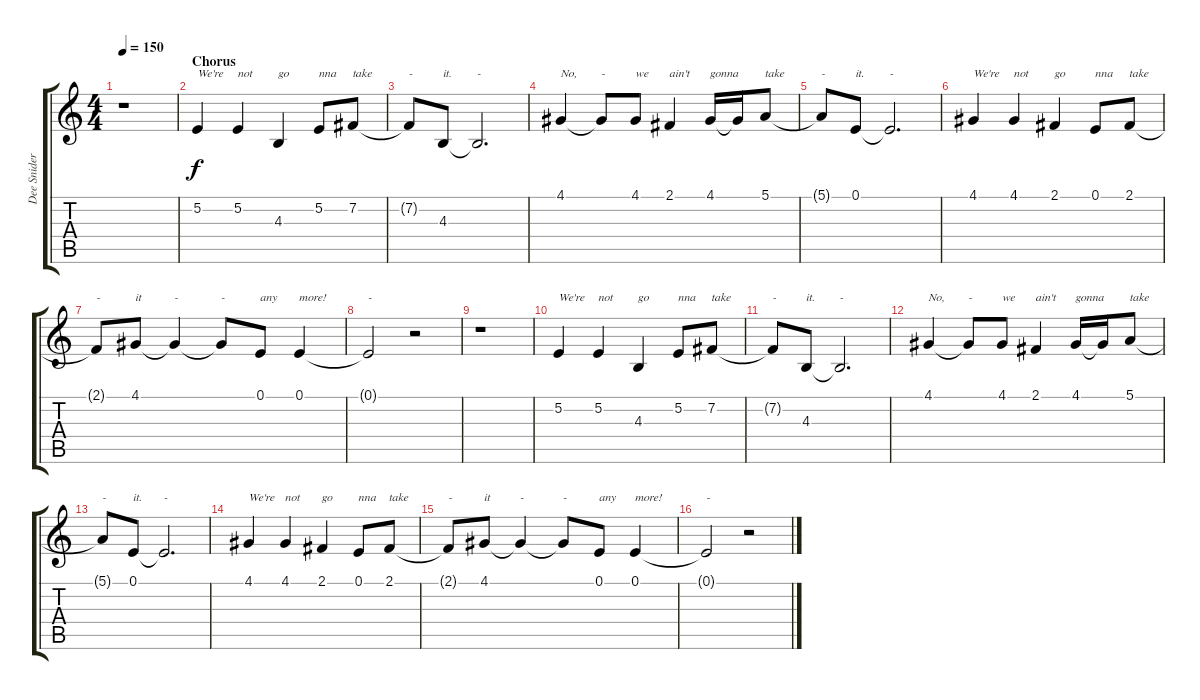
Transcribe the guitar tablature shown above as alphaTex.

\track ("Dee Snider - Vocals" "Dee Snider") {instrument baritonesax}
\staff {score tabs}
\tuning (E4 B3 G3 D3 A2 E2) {hide}
\ts (4 4)
\tempo 150
\clef g2
\ks c
r.1{dy f} |
\section ("" "Chorus")
5.2.4{txt "We're"} 5.2.4{txt "not"} 4.3.4{txt "go"} 5.2.8{txt "nna"} 7.2.8{txt "take"} |
7.2{t}.8{txt "-"} 4.3.8{txt "it."} 4.3{t}.2{d txt "-"} |
4.1.4{txt "No,"} 4.1{t}.8{txt "-"} 4.1.8{txt "we"} 2.1.4{txt "ain't"} 4.1.16{txt "gonna"} 4.1{t}.16 5.1.8{txt "take"} |
5.1{t}.8{txt "-"} 0.1.8{txt "it."} 0.1{t}.2{d txt "-"} |
4.1.4{txt "We're"} 4.1.4{txt "not"} 2.1.4{txt "go"} 0.1.8{txt "nna"} 2.1.8{txt "take"} |
2.1{t}.8{txt "-"} 4.1.8{txt "it"} 4.1{t}.4{txt "-"} 4.1{t}.8{txt "-"} 0.1.8{txt "any"} 0.1.4{txt "more!"} |
0.1{t}.2{txt "-"} r.2 |
r.1 |
5.2.4{txt "We're"} 5.2.4{txt "not"} 4.3.4{txt "go"} 5.2.8{txt "nna"} 7.2.8{txt "take"} |
7.2{t}.8{txt "-"} 4.3.8{txt "it."} 4.3{t}.2{d txt "-"} |
4.1.4{txt "No,"} 4.1{t}.8{txt "-"} 4.1.8{txt "we"} 2.1.4{txt "ain't"} 4.1.16{txt "gonna"} 4.1{t}.16 5.1.8{txt "take"} |
5.1{t}.8{txt "-"} 0.1.8{txt "it."} 0.1{t}.2{d txt "-"} |
4.1.4{txt "We're"} 4.1.4{txt "not"} 2.1.4{txt "go"} 0.1.8{txt "nna"} 2.1.8{txt "take"} |
2.1{t}.8{txt "-"} 4.1.8{txt "it"} 4.1{t}.4{txt "-"} 4.1{t}.8{txt "-"} 0.1.8{txt "any"} 0.1.4{txt "more!"} |
0.1{t}.2{txt "-"} r.2
